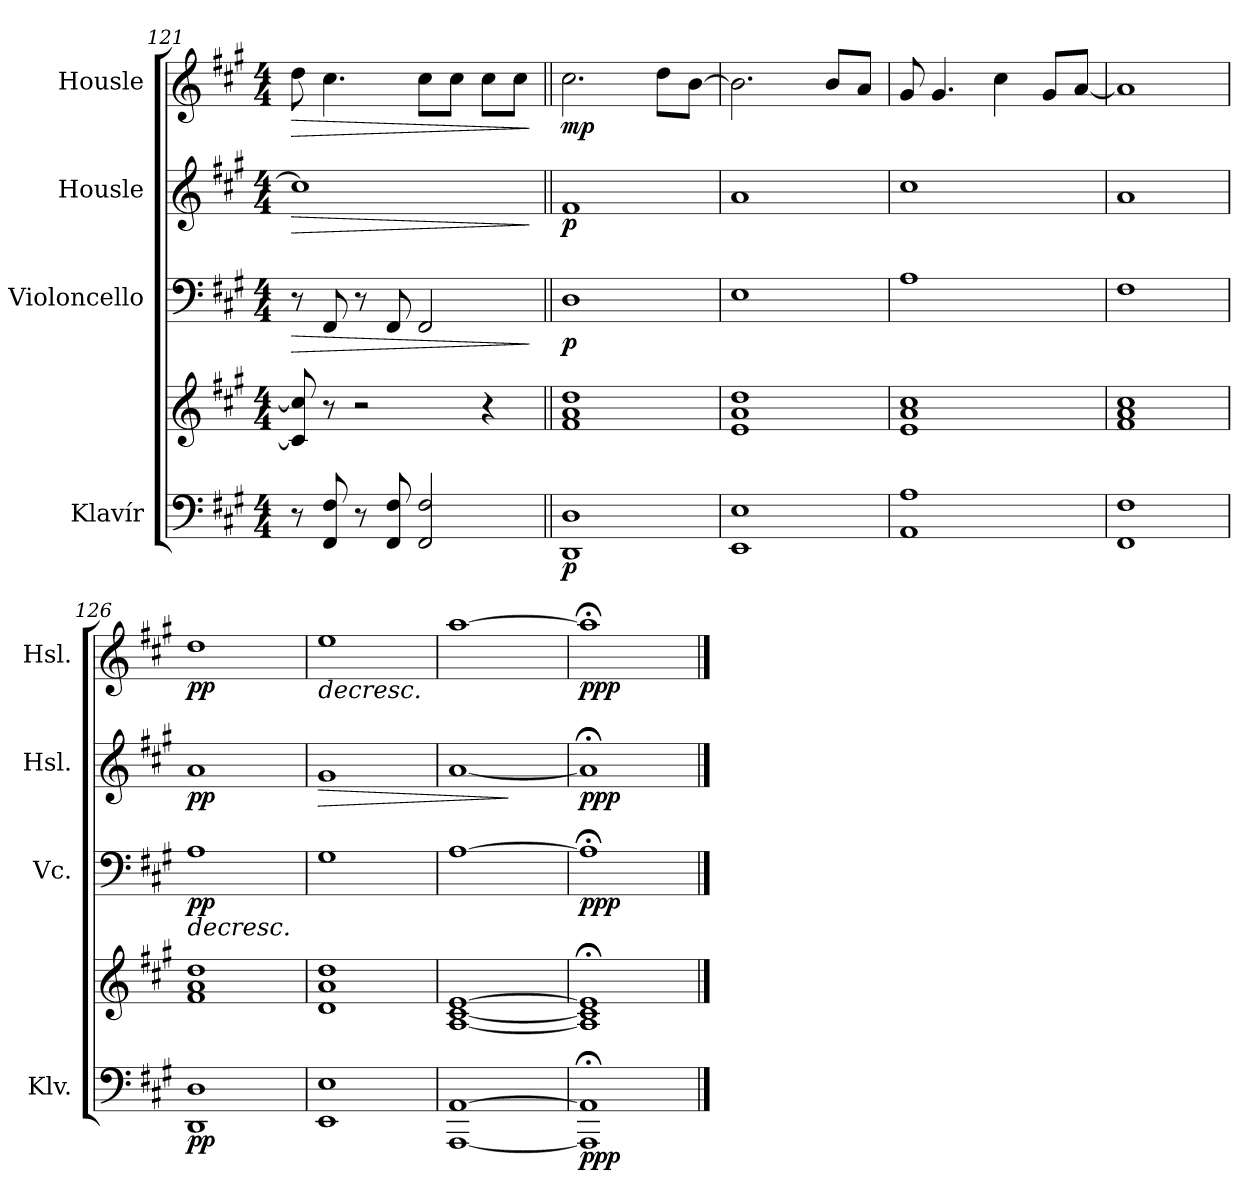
**kern	**kern	**dynam	**kern	**dynam	**kern	**dynam	**kern	**dynam
*part4	*part4	*part4	*part3	*part3	*part2	*part2	*part1	*part1
*staff5	*staff4	*staff4/5	*staff3	*staff3	*staff2	*staff2	*staff1	*staff1
*I"Klavír	*	*	*I"Violoncello	*	*I"Housle	*	*I"Housle	*
*I'Klv.	*	*	*I'Vc.	*	*I'Hsl.	*	*I'Hsl.	*
*clefF4	*clefG2	*	*clefF4	*	*clefG2	*	*clefG2	*
*k[f#c#g#]	*k[f#c#g#]	*	*k[f#c#g#]	*	*k[f#c#g#]	*	*k[f#c#g#]	*
*M4/4	*M4/4	*	*M4/4	*	*M4/4	*	*M4/4	*
=121	=121	=121	=121	=121	=121	=121	=121	=121
!	!	!	!	!LO:HP:b	!	!LO:HP:b	!	!LO:HP:b
8r	8c#/] 8cc#/]	.	8r	>	1cc#]	>	8dd\	>
8FF#/ 8F#/	8r	.	8FF#/	.	.	.	4.cc#\	.
8r	2r	.	8r	.	.	.	.	.
8FF#/ 8F#/	.	.	8FF#/	.	.	.	.	.
2FF#/ 2F#/	.	.	2FF#/	.	.	.	8cc#\L	.
.	.	.	.	.	.	.	8cc#\J	.
.	4r	.	.	.	.	.	8cc#\L	.
.	.	.	.	.	.	.	8cc#\J	.
.	.	.	.	]	.	]	.	]
=122||	=122||	=122||	=122||	=122||	=122||	=122||	=122||	=122||
!	!	!LO:DY:b=2	!	!LO:DY:b	!	!LO:DY:b	!	!LO:DY:b
1DD 1D	1f# 1a 1dd	p	1D	p	1f#	p	2.cc#\	mp
.	.	.	.	.	.	.	8dd\L	.
.	.	.	.	.	.	.	[8b\J	.
=123	=123	=123	=123	=123	=123	=123	=123	=123
1EE 1E	1e 1a 1dd	.	1E	.	1a	.	2.b\]	.
.	.	.	.	.	.	.	8b/L	.
.	.	.	.	.	.	.	8a/J	.
!!LO:PB:g=z
=124	=124	=124	=124	=124	=124	=124	=124	=124
1AA 1A	1e 1a 1cc#	.	1A	.	1cc#	.	8g#/	.
.	.	.	.	.	.	.	4.g#/	.
.	.	.	.	.	.	.	4cc#\	.
.	.	.	.	.	.	.	8g#/L	.
.	.	.	.	.	.	.	[8a/J	.
=125	=125	=125	=125	=125	=125	=125	=125	=125
1FF# 1F#	1f# 1a 1cc#	.	1F#	.	1a	.	1a]	.
=126	=126	=126	=126	=126	=126	=126	=126	=126
!	!	!LO:DY:b=2	!	!LO:HP:b	!	!	!	!
!	!	!	!	!LO:DY:n=1:b	!	!LO:DY:b	!	!LO:DY:b
1DD 1D	1f# 1a 1dd	pp	1A	> pp	1a	pp	1dd	pp
=127	=127	=127	=127	=127	=127	=127	=127	=127
!	!	!	!	!	!	!LO:HP:b	!	!LO:HP:b
1EE 1E	1d 1a 1dd	.	1G#	.	1g#	>	1ee	>
=128	=128	=128	=128	=128	=128	=128	=128	=128
[1AAA [1AA	[1A [1c# [1e	.	[1A	.	[1a	.	[1aa	.
.	.	.	.	.	.	]	.	.
=129	=129	=129	=129	=129	=129	=129	=129	=129
!	!	!LO:DY:b=2	!	!LO:DY:b	!	!LO:DY:b	!	!LO:DY:b
1AAA];< 1AA];<	1A];< 1c#];< 1e];<	ppp	1A;<]	ppp	1a;<]	ppp	1aa;<]	ppp
.	.	.	.	]	.	.	.	]
==	==	==	==	==	==	==	==	==
*-	*-	*-	*-	*-	*-	*-	*-	*-
